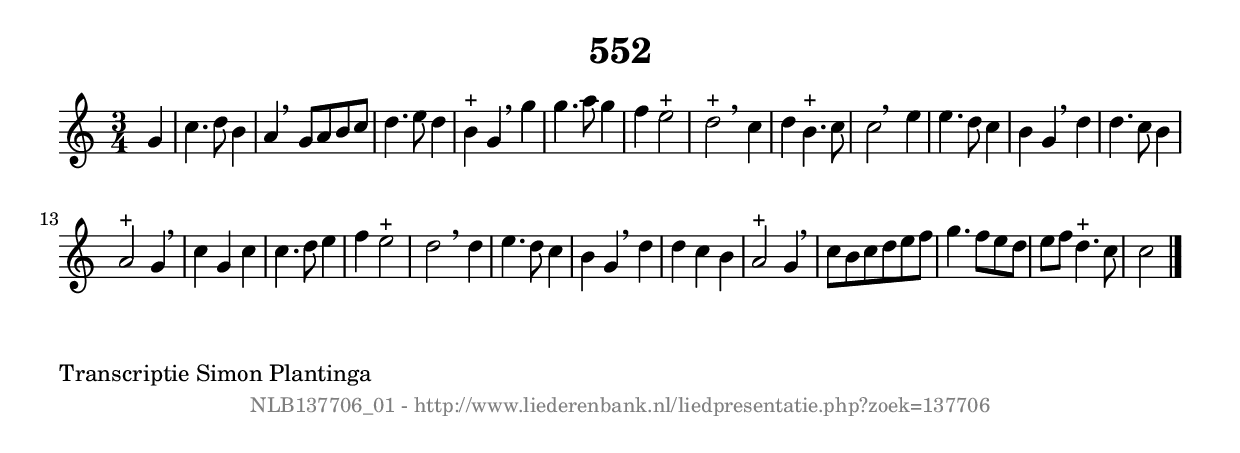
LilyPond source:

%
% produced by wce2krn 1.64 (7 June 2014)
%
\version"2.16"
#(append! paper-alist '(("long" . (cons (* 210 mm) (* 2000 mm)))))
#(set-default-paper-size "long")
sb = {\breathe}
mBreak = {\breathe }
bBreak = {\breathe }
x = {\once\override NoteHead #'style = #'cross }
gl=\glissando
itime={\override Staff.TimeSignature #'stencil = ##f }
ficta = {\once\set suggestAccidentals = ##t}
fine = {\once\override Score.RehearsalMark #'self-alignment-X = #1 \mark \markup {\italic{Fine}}}
dc = {\once\override Score.RehearsalMark #'self-alignment-X = #1 \mark \markup {\italic{D.C.}}}
dcf = {\once\override Score.RehearsalMark #'self-alignment-X = #1 \mark \markup {\italic{D.C. al Fine}}}
dcc = {\once\override Score.RehearsalMark #'self-alignment-X = #1 \mark \markup {\italic{D.C. al Coda}}}
ds = {\once\override Score.RehearsalMark #'self-alignment-X = #1 \mark \markup {\italic{D.S.}}}
dsf = {\once\override Score.RehearsalMark #'self-alignment-X = #1 \mark \markup {\italic{D.S. al Fine}}}
dsc = {\once\override Score.RehearsalMark #'self-alignment-X = #1 \mark \markup {\italic{D.S. al Coda}}}
pv = {\set Score.repeatCommands = #'((volta "1"))}
sv = {\set Score.repeatCommands = #'((volta "2"))}
tv = {\set Score.repeatCommands = #'((volta "3"))}
qv = {\set Score.repeatCommands = #'((volta "4"))}
xv = {\set Score.repeatCommands = #'((volta #f))}
\header{ tagline = ""
title = "552"
}
\score {{
\key c \major
\relative g'
{
\set melismaBusyProperties = #'()
\partial 32*8
\time 3/4
\tempo 4=120
\override Score.MetronomeMark #'transparent = ##t
\override Score.RehearsalMark #'break-visibility = #(vector #t #t #f)
g4 | c4. d8 b4 | a4 \sb g8 a8 b8 c8 | d4. e8 d4 | b4^"+" g4 \sb g'4 | g4. a8 g4 | f4 e2^"+" | d2^"+" \sb c4 | d4 b4.^"+" c8 | c2 \bar ":|:" \bBreak
e4 | e4. d8 c4 | b4 g4 \sb d'4 | d4. c8 b4 | a2^"+" g4 \sb | c4 g4 c4 | c4. d8 e4 | f4 e2^"+" | d2 \mBreak
d4 | e4. d8 c4 | b4 g4 \sb d'4 | d4 c4 b4 | a2^"+" g4 \sb | c8 b8 c8 d8 e8 f8 | g4. f8 e8 d8 | e8 f8 d4.^"+" c8 | c2 \bar "|."
 }}
 \midi { }
 \layout {
            indent = 0.0\cm
}
}
\markup { \wordwrap-string #" 
Transcriptie Simon Plantinga
"}
\markup { \vspace #0 } \markup { \with-color #grey \fill-line { \center-column { \smaller "NLB137706_01 - http://www.liederenbank.nl/liedpresentatie.php?zoek=137706" } } }
